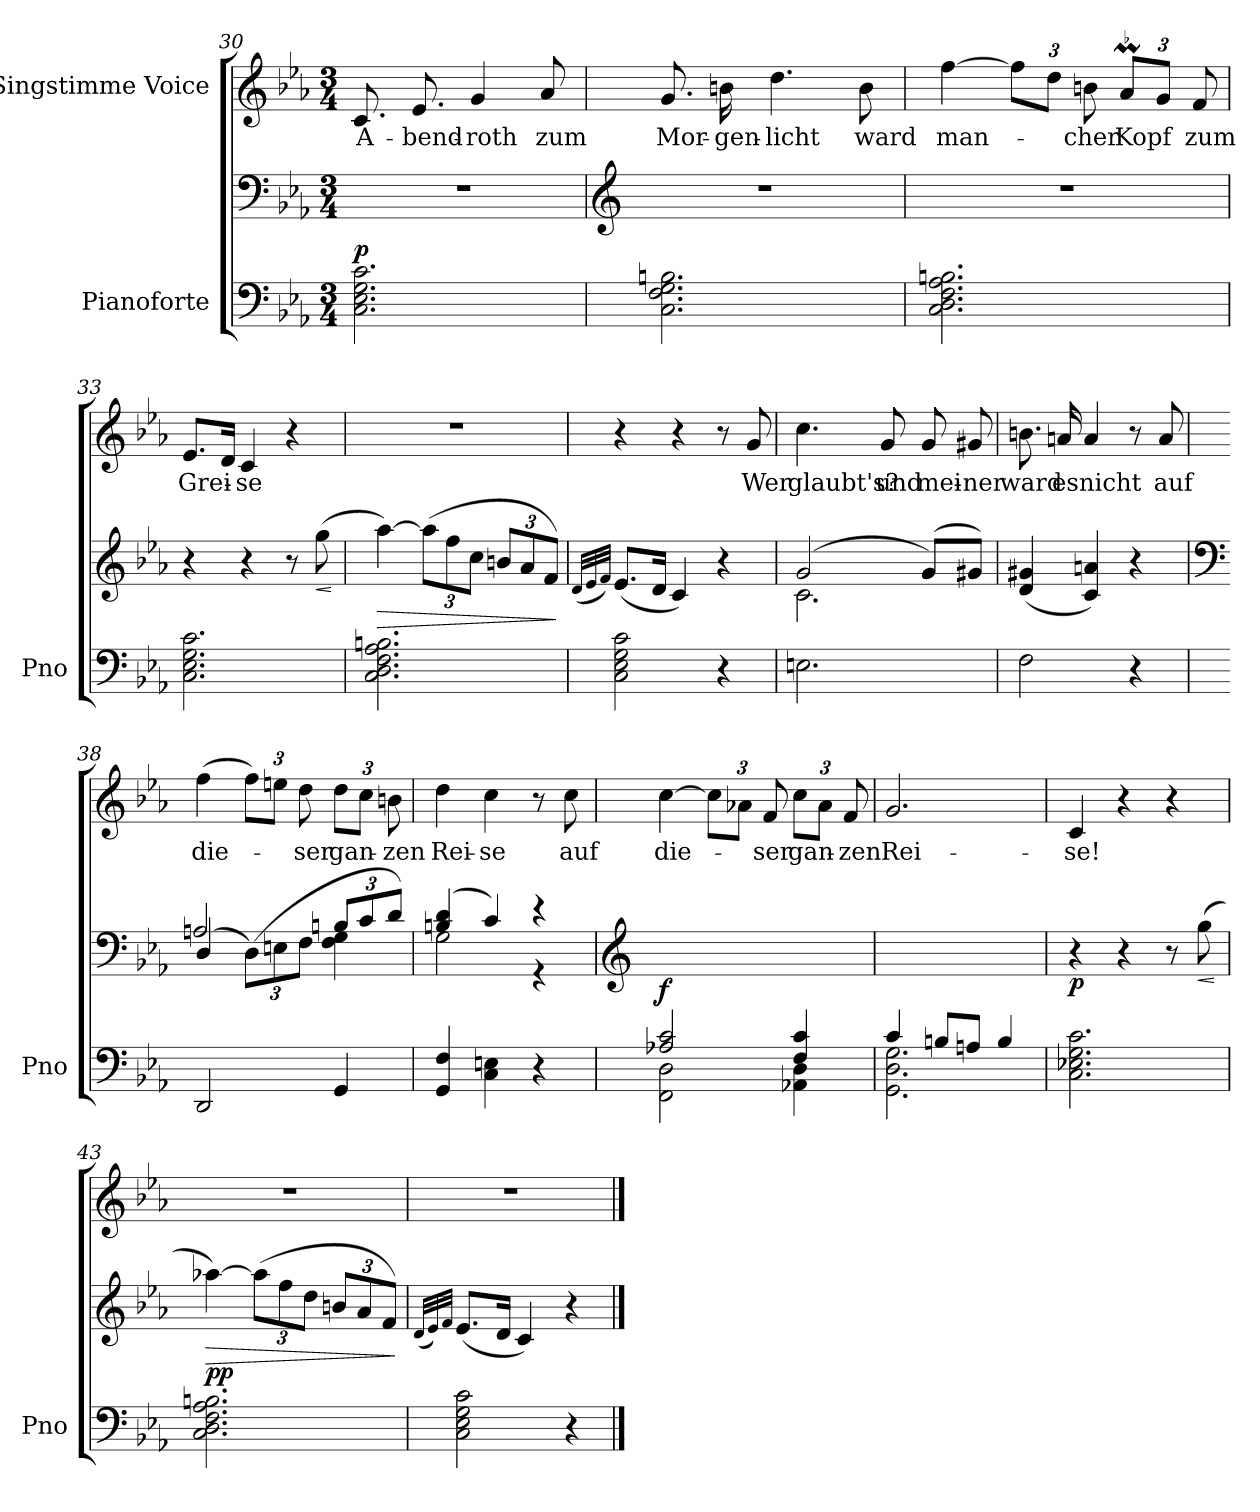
**kern	**kern	**dynam	**kern	**text
*part2	*part2	*part2	*part1	*part1
*staff3	*staff2	*staff2/3	*staff1	*staff1
*I"Pianoforte	*	*	*I"Singstimme Voice	*
*I'Pno	*	*	*	*
*clefF4	*clefF4	*	*clefG2	*
*k[b-e-a-]	*k[b-e-a-]	*	*k[b-e-a-]	*
*M3/4	*M3/4	*	*M3/4	*
=30	=30	=30	=30	=30
!	!	!LO:DY:a=2	!	!LO:LY:b
2.C\ 2.E-\ 2.G\ 2.c\	2.r	p	8.c/	A-
!	!	!	!	!LO:LY:b
.	.	.	8.e-/	-bend-
!	!	!	!	!LO:LY:b
.	.	.	4g/	-roth
!	!	!	!	!LO:LY:b
.	.	.	8a-/	zum
=31	=31	=31	=31	=31
*	*clefG2	*	*	*
!	!	!	!	!LO:LY:b
2.C\ 2.F\ 2.G\ 2.Bn\	2.r	.	8.g/	Mor-
!	!	!	!	!LO:LY:b
.	.	.	16bn\	-gen-
!	!	!	!	!LO:LY:b
.	.	.	4.dd\	-licht
!	!	!	!	!LO:LY:b
.	.	.	8b\	ward
!!LO:PB:g=z
=32	=32	=32	=32	=32
!	!	!	!	!LO:LY:b
2.C\ 2.D\ 2.F\ 2.A-\ 2.Bn\	2.r	.	[4ff\	man-
*	*	*	*Xbrackettup	*
.	.	.	12ff\L]	.
.	.	.	12dd\J	.
!	!	!	!	!LO:LY:b
.	.	.	12bn\	-cher
!	!	!	!	!LO:LY:b
.	.	.	12a-M/L	Kopf
.	.	.	12g/J	.
!	!	!	!	!LO:LY:b
.	.	.	12f/	zum
=33	=33	=33	=33	=33
!	!	!	!	!LO:LY:b
2.C\ 2.E-\ 2.G\ 2.c\	4r	.	8.e-/L	Grei-
.	.	.	16d/Jk	.
!	!	!	!	!LO:LY:b
.	4r	.	4c/	-se
.	8r	.	4r	.
!	!	!LO:HP:b	!	!
.	(>8gg\	<	.	.
.	.	[	.	.
=34	=34	=34	=34	=34
!	!	!LO:HP:b	!	!
2.C\ 2.D\ 2.F\ 2.A-\ 2.Bn\	[4aa-\)	>	2.r	.
*	*Xbrackettup	*	*	*
.	(>12aa-\L]	.	.	.
.	12ff\	.	.	.
.	12cc\J	.	.	.
.	12bn/L	.	.	.
.	12a-/	.	.	.
.	12f/J)	.	.	.
.	.	]	.	.
=35	=35	=35	=35	=35
.	(<32qd/LLL	.	.	.
.	32qe-/	.	.	.
.	32qf/JJJ)	.	.	.
2C\ 2E-\ 2G\ 2c\	(<8.e-/L	.	4r	.
.	16d/Jk	.	.	.
.	4c/)	.	4r	.
4r	4r	.	8r	.
!	!	!	!	!LO:LY:b
.	.	.	8g/	Wer
=36	=36	=36	=36	=36
*	*^	*	*	*
!	!	!	!	!	!LO:LY:b
2.En\	(>2g/	2.c\	.	4.cc\	glaubt's?
!	!	!	!	!	!LO:LY:b
.	.	.	.	8g/	und
!	!	!	!	!	!LO:LY:b
.	(>8g/L)	.	.	8g/	mei-
!	!	!	!	!	!LO:LY:b
.	8g#X/J)	.	.	8g#X/	-ner
*	*v	*v	*	*	*
!!LO:LB:g=z
=37	=37	=37	=37	=37
!	!	!	!	!LO:LY:b
2F\	(<4d/ 4g#X/	.	8.bn\	ward
!	!	!	!	!LO:LY:b
.	.	.	16an/	es
!	!	!	!	!LO:LY:b
.	4c/ 4an/)	.	4a/	nicht
4r	4r	.	8r	.
!	!	!	!	!LO:LY:b
.	.	.	8a/	auf
=38	=38	=38	=38	=38
*	*clefF4	*	*	*
*	*^	*	*	*
!	!	!	!	!	!LO:LY:b
2DD/	(>4D/	2An/	.	(>4ff\	die-
.	(>12D\L)	.	.	12ff\L)	.
.	12En\	.	.	12een\J	.
!	!	!	!	!	!LO:LY:b
.	12F\J	.	.	12dd\	-ser
!	!	!	!	!	!LO:LY:b
4GG/	12Bn/L	4F\ 4G\	.	12dd\L	gan-
.	12c/	.	.	12cc\J	.
!	!	!	!	!	!LO:LY:b
.	12d/J)	.	.	12bn\	-zen
=39	=39	=39	=39	=39	=39
!	!	!	!	!	!LO:LY:b
4GG/ 4F/	(>4Bn/ 4d/	2G\	.	4dd\	Rei-
!	!	!	!	!	!LO:LY:b
4C\ 4En\	4c/)	.	.	4cc\	-se
4r	4r	4r	.	8r	.
!	!	!	!	!	!LO:LY:b
.	.	.	.	8cc\	auf
*	*v	*v	*	*	*
=40	=40	=40	=40	=40
*	*clefG2	*	*	*
*^	*	*	*	*
!	!	!	!LO:DY:b	!	!LO:LY:b
2A-X/ 2c/	2FF\ 2D\	2.ryy	f	[4cc\	die-
.	.	.	.	12cc\L]	.
.	.	.	.	12a-X\J	.
!	!	!	!	!	!LO:LY:b
.	.	.	.	12f/	-ser
!	!	!	!	!	!LO:LY:b
4F/ 4c/	4AA-X\ 4D\	.	.	12cc\L	gan-
.	.	.	.	12a-\J	.
!	!	!	!	!	!LO:LY:b
.	.	.	.	12f/	-zen
=41	=41	=41	=41	=41	=41
!	!	!	!	!	!LO:LY:b
4c/	2.GG\ 2.D\ 2.G\	2.ryy	.	2.g/	Rei-
8Bn/L	.	.	.	.	.
8An/J	.	.	.	.	.
4B/	.	.	.	.	.
*v	*v	*	*	*	*
=42	=42	=42	=42	=42
!	!	!LO:DY:b	!	!LO:LY:b
2.C\ 2.E-X\ 2.G\ 2.c\	4r	p	4c/	-se!
.	4r	.	4r	.
.	8r	.	4r	.
!	!	!LO:HP:b	!	!
.	(>8gg\	<	.	.
.	.	[	.	.
!!LO:LB:g=z
=43	=43	=43	=43	=43
!	!	!LO:HP:b	!	!
!	!	!LO:DY:n=1:a=2	!	!
2.C\ 2.D\ 2.F\ 2.A-\ 2.Bn\	[4aa-X\)	> pp	2.r	.
.	(>12aa-\L]	.	.	.
.	12ff\	.	.	.
.	12dd\J	.	.	.
.	12bn/L	.	.	.
.	12a-/	.	.	.
.	12f/J)	.	.	.
.	.	]	.	.
=44	=44	=44	=44	=44
.	(<32qd/LLL	.	.	.
.	32qe-/)	.	.	.
.	32qf/JJJ	.	.	.
2C\ 2E-\ 2G\ 2c\	(<8.e-/L	.	2.r	.
.	16d/Jk	.	.	.
.	4c/)	.	.	.
4r	4r	.	.	.
==	==	==	==	==
*-	*-	*-	*-	*-
